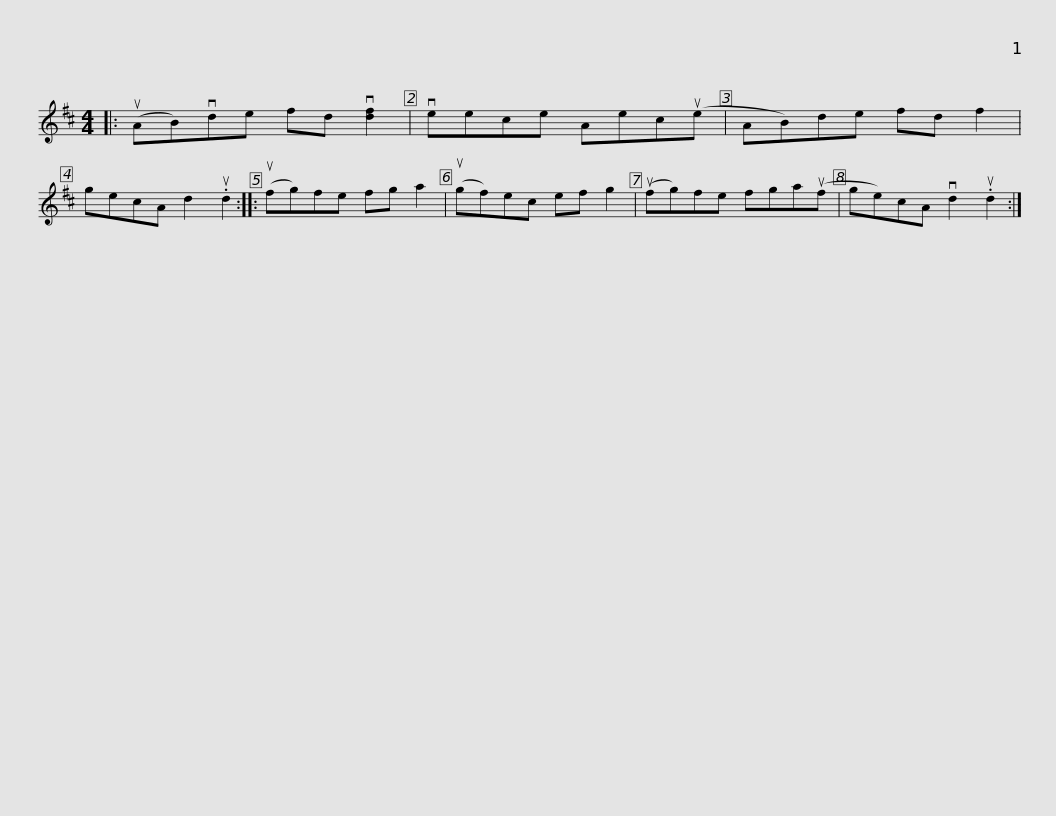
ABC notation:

X:1
L:1/8
M:4/4
I:linebreak $
K:D
V:1 treble
V:1
|: (uAB)vde fd v[df]2 | veece Aec(ue | AB)de fd f2 | gecA d2 .ud2 :: (ufg)fe fg a2 | %5
 (ugf)ec ef g2 |$ (ufg)fe fga(uf | ge)cA vd2 .ud2 :| %8
